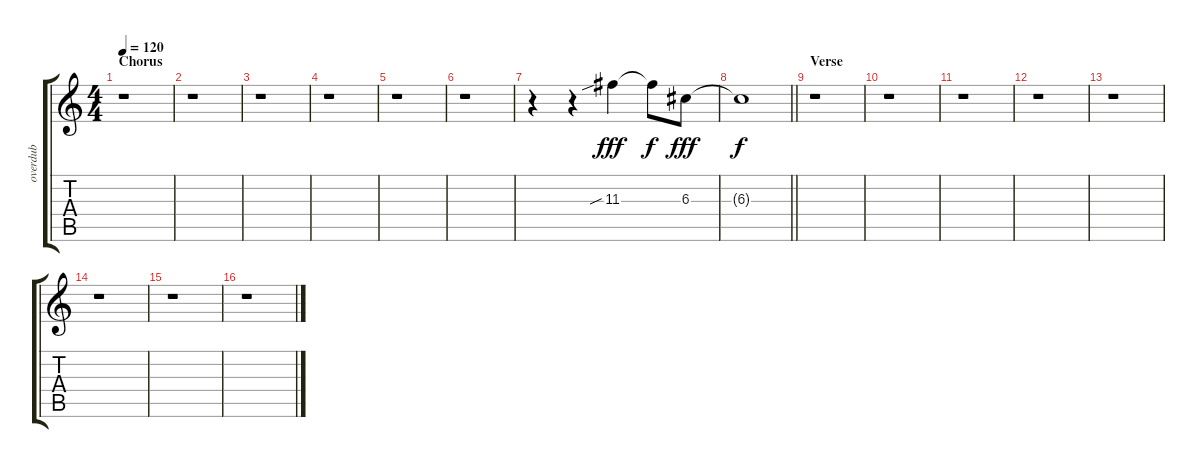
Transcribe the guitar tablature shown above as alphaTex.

\track ("overdub" "overdub") {instrument overdrivenguitar}
\staff {score tabs}
\tuning (E4 B3 G3 D3 A2 E2) {hide}
\ts (4 4)
\section ("" "Chorus")
\tempo 120
\clef g2
\ks c
r.1{dy f} |
r.1 |
r.1 |
r.1 |
r.1 |
r.1 |
r.4 r.4 11.3{sib}.4{dy fff} 11.3{t}.8{dy f} 6.3.8{dy fff} |
\barLineRight lightlight
6.3{t}.1{dy f} |
\section ("" "Verse")
r.1 |
r.1 |
r.1 |
r.1 |
r.1 |
r.1 |
r.1 |
r.1
